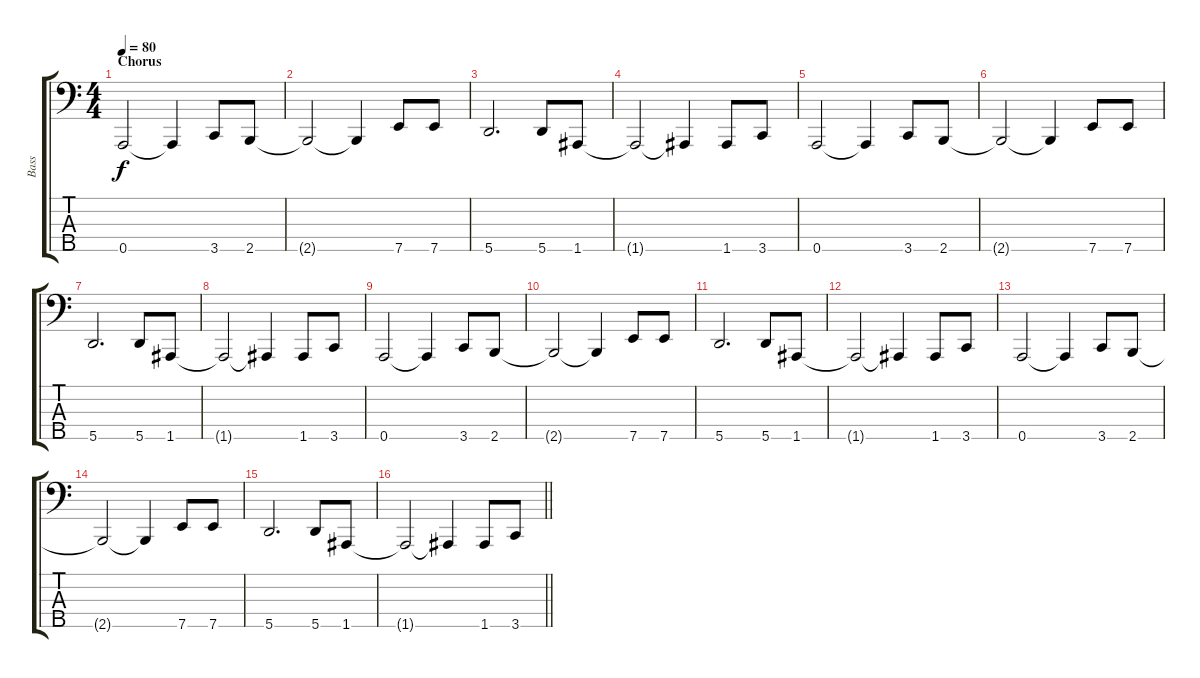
\track ("Bass" "Bass") {instrument electricbasspick}
\staff {score tabs}
\tuning (G2 D2 A1 E1 A0) {hide}
\ts (4 4)
\section ("" "Chorus")
\tempo 80
\clef f4
\ks c
0.5.2{dy f} 0.5{t}.4 3.5.8 2.5.8 |
2.5{t}.2 2.5{t}.4 7.5.8 7.5.8 |
5.5.2{d} 5.5.8 1.5.8 |
1.5{t}.2 1.5{t}.4 1.5.8 3.5.8 |
0.5.2 0.5{t}.4 3.5.8 2.5.8 |
2.5{t}.2 2.5{t}.4 7.5.8 7.5.8 |
5.5.2{d} 5.5.8 1.5.8 |
1.5{t}.2 1.5{t}.4 1.5.8 3.5.8 |
0.5.2 0.5{t}.4 3.5.8 2.5.8 |
2.5{t}.2 2.5{t}.4 7.5.8 7.5.8 |
5.5.2{d} 5.5.8 1.5.8 |
1.5{t}.2 1.5{t}.4 1.5.8 3.5.8 |
0.5.2 0.5{t}.4 3.5.8 2.5.8 |
2.5{t}.2 2.5{t}.4 7.5.8 7.5.8 |
5.5.2{d} 5.5.8 1.5.8 |
\barLineRight lightlight
1.5{t}.2 1.5{t}.4 1.5.8 3.5.8
